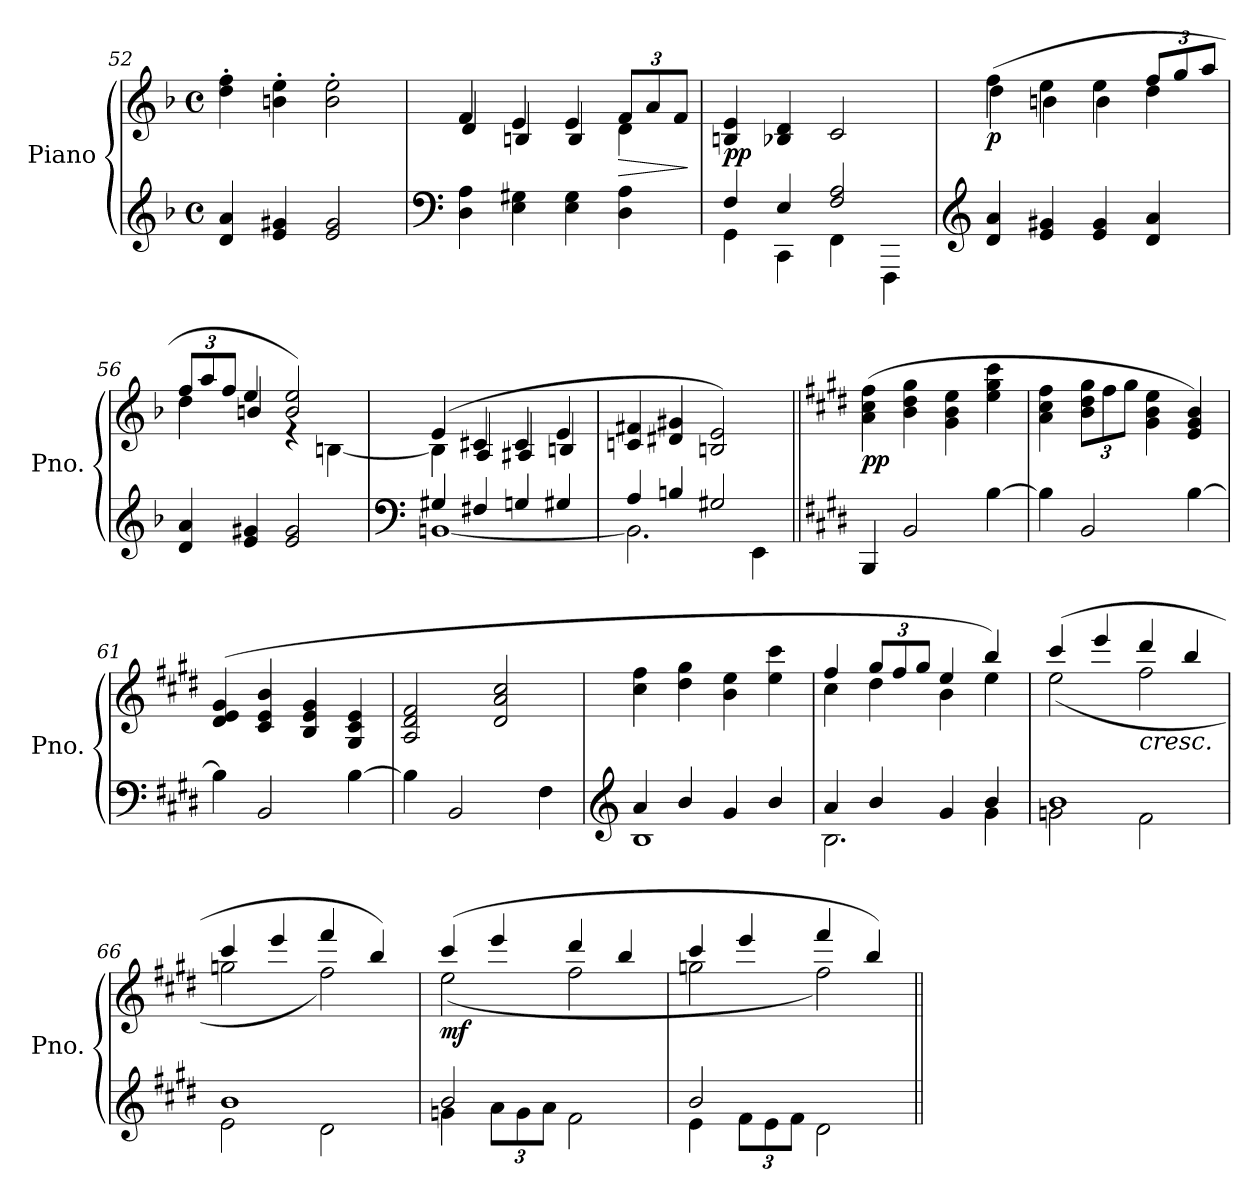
**kern	**kern	**dynam
*part1	*part1	*part1
*staff2	*staff1	*staff1/2
*I"Piano	*	*
*I'Pno.	*	*
*clefG2	*clefG2	*
*k[b-]	*k[b-]	*
*M4/4	*M4/4	*
*met(c)	*met(c)	*
=52	=52	=52
4d/ 4a/	4dd\' 4ff\'	.
4e/ 4g#X/	4bn\' 4ee\'	.
2e/ 2g#/	2b\' 2ee\'	.
=53	=53	=53
*clefF4	*	*
*	*^	*
!	!	!	!LO:DY:b
!	!	!	!LO:DY:n=1:b
4D\ 4A\	4f/	4d/	other-dynamics p
4E\ 4G#X\	4e/	4Bn/	.
4E\ 4G#\	4e/	4B/	.
*	*Xbrackettup	*	*
!	!	!	!LO:HP:b
4D\ 4A\	12f/L	4d\	>
.	12a/	.	.
.	12f/J	.	.
*	*v	*v	*
.	.	]
!!LO:LB:g=z
=54	=54	=54
*^	*	*
!	!	!	!LO:DY:b
4F/	4GG\	4Bn/ 4e/	pp
4E/	4CC\	4B-X/ 4d/	.
*	*	*MM88	*
2F/ 2A/	4FF\	2c/	.
*	*	*MM84	*
.	4FFF\	.	.
*v	*v	*	*
=55	=55	=55
*clefG2	*	*
*	*MM92	*
*^	*^	*
!	!	!	!	!LO:DY:b
*v	*v	*	*	*
4d/ 4a/	(>4ff\	4dd\	p
4e/ 4g#X/	4ee\	4bn\	.
4e/ 4g#/	4ee\	4b\	.
4d/ 4a/	12ff/L	4dd\	.
.	12gg/	.	.
.	12aa/J	.	.
=56	=56	=56	=56
4d/ 4a/	12ff/L	4dd\	.
.	12aa/	.	.
.	12ff/J	.	.
4e/ 4g#X/	4ee/	4bn/	.
2e/ 2g#/	2b/ 2ee/)	4re	.
.	.	[4Bn\	.
=57	=57	=57	=57
*clefF4	*	*	*
*^	*	*	*
!	!	!	!	!LO:DY:b
!	!	!	!	!LO:DY:n=1:b
4G#X/	[1BBn	(>4e/	4B\]	other-dynamics p
4F#X/	.	4c#X/	4A/	.
4Gn/	.	4c#/	4A#X/	.
4G#X/	.	4e/	4Bn/	.
*	*	*v	*v	*
=58	=58	=58	=58
*	*	*MM88	*
4A/	2.BB\]	4cn/ 4f#X/	.
4Bn/	.	4d#X/ 4g#X/	.
*	*	*MM84	*
2G#X/	.	2Bn/ 2e/)	.
*	*	*MM70	*
.	4EE\	.	.
*v	*v	*	*
!!LO:PB:g=z
=59||	=59||	=59||
*k[f#c#g#d#]	*k[f#c#g#d#]	*
*	*MM92	*
*^	*	*
!	!	!	!LO:DY:b
*v	*v	*	*
4BBB/	(>4a\ 4cc#\ 4ff#\	pp
2BB/	4b\ 4dd#\ 4gg#\	.
.	4g#\ 4b\ 4ee\	.
*	*MM88	*
[4B\	4ee\ 4gg#\ 4ccc#\	.
=60	=60	=60
*	*MM92	*
4B\]	4a\ 4cc#\ 4ff#\	.
2BB/	12b\ 12dd#\ 12gg#\L	.
.	12ff#\	.
.	12gg#\J	.
.	4g#\ 4b\ 4ee\	.
*	*MM88	*
[4B\	4e/ 4g#/ 4b/)	.
=61	=61	=61
*	*MM92	*
4B\]	(>4d#/ 4e/ 4g#/	.
2BB/	4c#/ 4e/ 4b/	.
.	4B/ 4e/ 4g#/	.
[4B\	4G#/ 4c#/ 4e/	.
=62	=62	=62
4B\]	2A/ 2d#/ 2f#/	.
*	*MM88	*
2BB/	.	.
.	2d#/ 2a/ 2cc#/	.
*	*MM84	*
4F#\	.	.
=63	=63	=63
*clefG2	*	*
*	*MM92	*
*^	*	*
4a/	1B	4cc#\ 4ff#\	.
4b/	.	4dd#\ 4gg#\	.
4g#/	.	4b\ 4ee\	.
*	*	*MM88	*
4b/	.	4ee\ 4ccc#\	.
!!LO:LB:g=z
=64	=64	=64	=64
*	*	*MM92	*
*	*	*^	*
4a/	2.B\	4ff#/	4cc#\	.
4b/	.	12gg#/L	4dd#\	.
.	.	12ff#/	.	.
.	.	12gg#/J	.	.
4g#/	.	4ee/	4b\	.
*	*	*MM88	*	*
4b/	4g#\	4bb/)	4ee\	.
=65	=65	=65	=65	=65
*	*	*MM92	*	*
1b	2gn\	(>4ccc#/	(<2ee\	.
.	.	4eee/	.	.
*	*	*MM94	*	*
!	!	!LO:TX:b:i:t=cresc.	!	!
.	2f#\	4ddd#/	2ff#\	.
.	.	4bb/	.	.
=66	=66	=66	=66	=66
*	*	*MM96	*	*
1b	2e\	4ccc#/	2ggn\	.
.	.	4eee/	.	.
*	*	*MM98	*	*
.	2d#\	4fff#/	2ff#\)	.
.	.	4bb/)	.	.
=67	=67	=67	=67	=67
*	*	*MM100	*	*
!	!	!	!	!LO:DY:b
2b/	4gn\	(>4ccc#/	(<2ee\	mf
*	*Xbrackettup	*	*	*
.	12a\L	4eee/	.	.
.	12g\	.	.	.
.	12a\J	.	.	.
2ryy	2f#\	4ddd#/	2ff#\	.
.	.	4bb/	.	.
=68	=68	=68	=68	=68
2b/	4e\	4ccc#/	2ggn\	.
.	12f#\L	4eee/	.	.
.	12e\	.	.	.
.	12f#\J	.	.	.
*	*	*MM90	*	*
2ryy	2d#\	4fff#/	2ff#\)	.
*	*	*MM80	*	*
.	.	4bb/)	.	.
*v	*v	*	*	*
*	*v	*v	*
=||	=||	=||
*-	*-	*-
